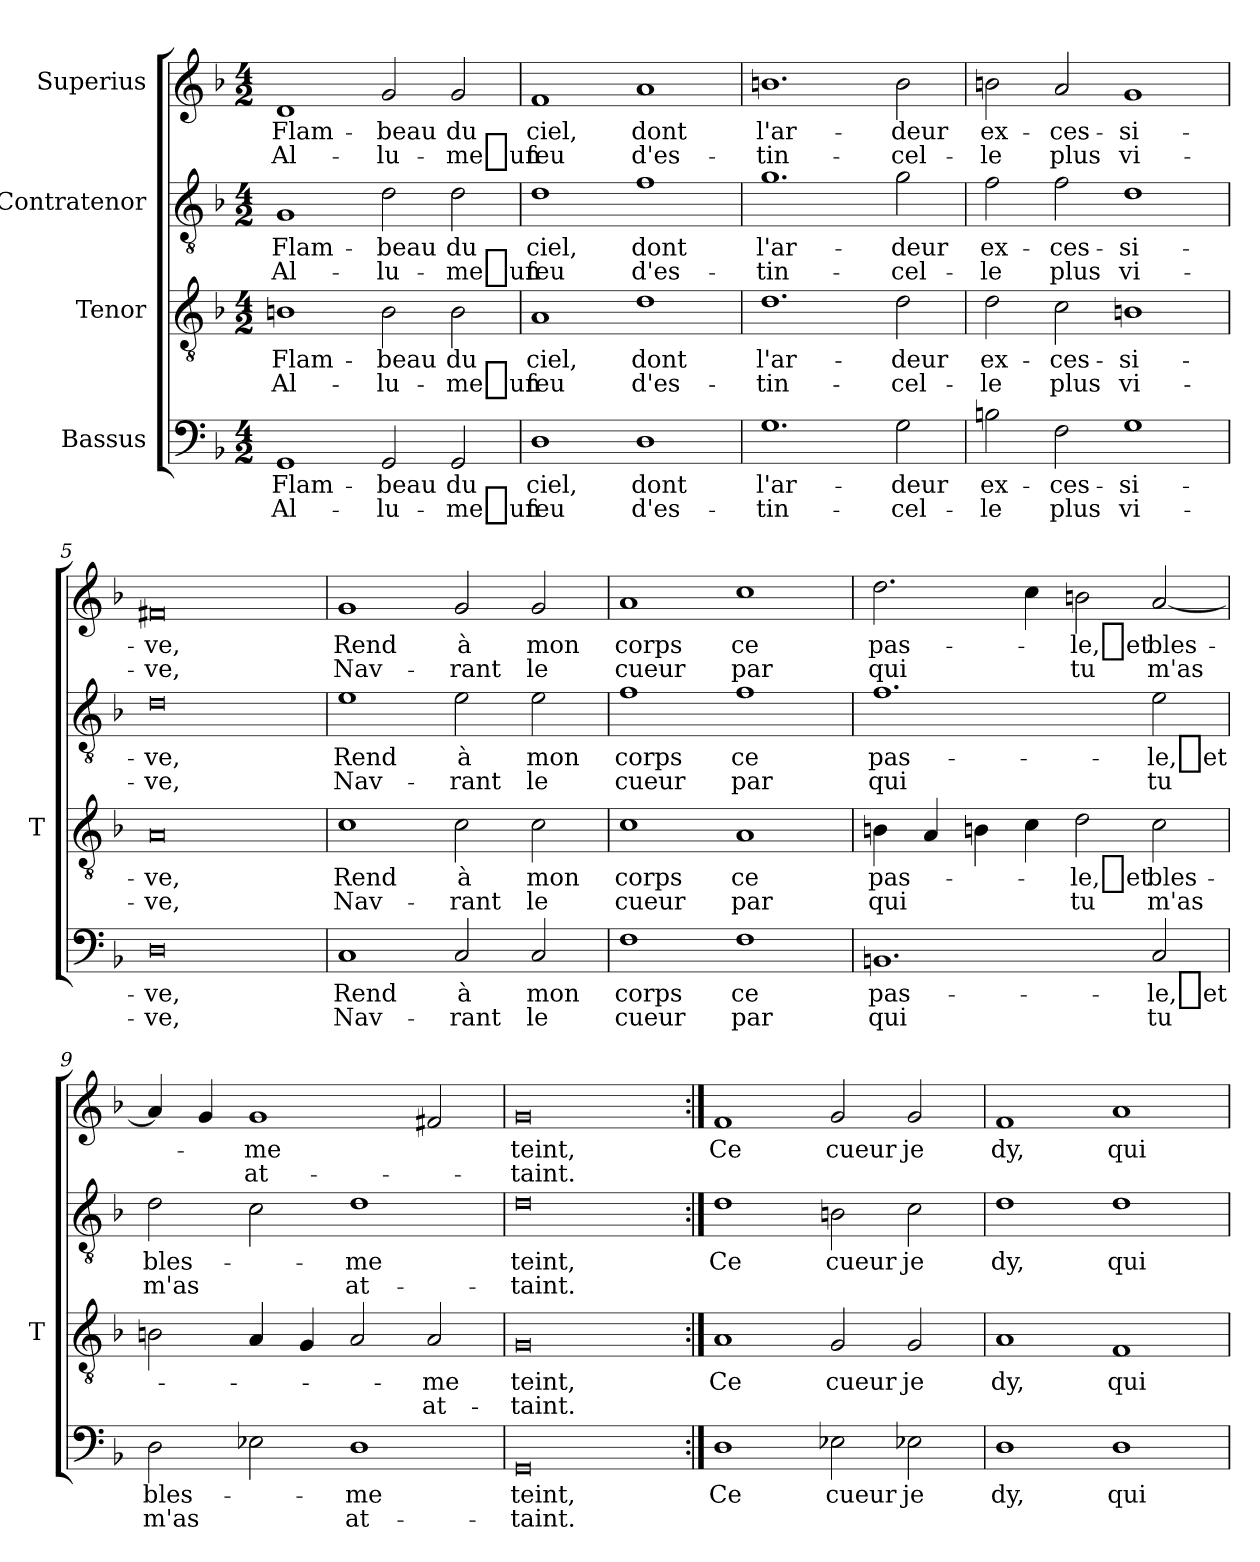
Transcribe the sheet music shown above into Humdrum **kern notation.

**kern	**text	**text	**kern	**text	**text	**kern	**text	**text	**kern	**text	**text
*part4	*part4	*part4	*part3	*part3	*part3	*part2	*part2	*part2	*part1	*part1	*part1
*staff4	*staff4	*staff4	*staff3	*staff3	*staff3	*staff2	*staff2	*staff2	*staff1	*staff1	*staff1
*I"Bassus	*	*	*I"Tenor	*	*	*I"Contratenor	*	*	*I"Superius	*	*
*	*	*	*I'T	*	*	*	*	*	*	*	*
*clefF4	*	*	*clefGv2	*	*	*clefGv2	*	*	*clefG2	*	*
*k[b-]	*	*	*k[b-]	*	*	*k[b-]	*	*	*k[b-]	*	*
*M4/2	*	*	*M4/2	*	*	*M4/2	*	*	*M4/2	*	*
=1	=1	=1	=1	=1	=1	=1	=1	=1	=1	=1	=1
1GG	Flam-	Al-	1Bn	Flam-	Al-	1G	Flam-	Al-	1d	Flam-	Al-
2GG	-beau	lu-	2B	-beau	lu-	2d	-beau	lu-	2g	-beau	lu-
2GG	-du	-me_un	2B	-du	-me_un	2d	-du	-me_un	2g	-du	-me_un
=2	=2	=2	=2	=2	=2	=2	=2	=2	=2	=2	=2
1D	-ciel,	-feu	1A	-ciel,	-feu	1d	-ciel,	-feu	1f	-ciel,	-feu
1D	-dont	d'es-	1d	-dont	d'es-	1f	-dont	d'es-	1a	-dont	d'es-
=3	=3	=3	=3	=3	=3	=3	=3	=3	=3	=3	=3
1.G	l'ar-	tin-	1.d	l'ar-	tin-	1.g	l'ar-	tin-	1.b	l'ar-	tin-
2G	-deur	cel-	2d	-deur	cel-	2g	-deur	cel-	2b	-deur	cel-
=4	=4	=4	=4	=4	=4	=4	=4	=4	=4	=4	=4
2B	ex-	-le	2d	ex-	-le	2f	ex-	-le	2b	ex-	-le
2F	ces-	-plus	2c	ces-	-plus	2f	ces-	-plus	2a	ces-	-plus
1G	si-	vi-	1Bn	si-	vi-	1d	si-	vi-	1g	si-	vi-
=5	=5	=5	=5	=5	=5	=5	=5	=5	=5	=5	=5
0D	-ve,	-ve,	0A	-ve,	-ve,	0d	-ve,	-ve,	0f#X	-ve,	-ve,
=6	=6	=6	=6	=6	=6	=6	=6	=6	=6	=6	=6
1C	-Rend	Nav-	1c	-Rend	Nav-	1e	-Rend	Nav-	1g	-Rend	Nav-
2C	-à	-rant	2c	-à	-rant	2e	-à	-rant	2g	-à	-rant
2C	-mon	-le	2c	-mon	-le	2e	-mon	-le	2g	-mon	-le
=7	=7	=7	=7	=7	=7	=7	=7	=7	=7	=7	=7
1F	-corps	-cueur	1c	-corps	-cueur	1f	-corps	-cueur	1a	-corps	-cueur
1F	-ce	-par	1A	-ce	-par	1f	-ce	-par	1cc	-ce	-par
=8	=8	=8	=8	=8	=8	=8	=8	=8	=8	=8	=8
1.BB	pas-	-qui	4Bn	pas-	-qui	1.f	pas-	-qui	2.dd	pas-	-qui
.	.	.	4A	.	.	.	.	.	.	.	.
.	.	.	4Bn	.	.	.	.	.	.	.	.
.	.	.	4c	.	.	.	.	.	4cc	.	.
.	.	.	2d	-le,_et	-tu	.	.	.	2b	-le,_et	-tu
2C	-le,_et	-tu	2c	bles-	-m'as	2e	-le,_et	-tu	[2a	bles-	-m'as
=9	=9	=9	=9	=9	=9	=9	=9	=9	=9	=9	=9
2D	bles-	-m'as	2Bn	.	.	2d	bles-	-m'as	4a]	.	.
.	.	.	.	.	.	.	.	.	4g	.	.
2E-X	.	.	4A	.	.	2c	.	.	1g	-me	at-
.	.	.	4G	.	.	.	.	.	.	.	.
1D	-me	at-	2A	.	.	1d	-me	at-	.	.	.
.	.	.	2A	-me	at-	.	.	.	2f#X	.	.
=10	=10	=10	=10	=10	=10	=10	=10	=10	=10	=10	=10
0GG	-teint,	-taint.	0G	-teint,	-taint.	0d	-teint,	-taint.	0g	-teint,	-taint.
=11:|!	=11:|!	=11:|!	=11:|!	=11:|!	=11:|!	=11:|!	=11:|!	=11:|!	=11:|!	=11:|!	=11:|!
1D	-Ce	.	1A	-Ce	.	1d	-Ce	.	1f	-Ce	.
2E-X	-cueur	.	2G	-cueur	.	2Bn	-cueur	.	2g	-cueur	.
2E-X	-je	.	2G	-je	.	2c	-je	.	2g	-je	.
=12	=12	=12	=12	=12	=12	=12	=12	=12	=12	=12	=12
1D	-dy,	.	1A	-dy,	.	1d	-dy,	.	1f	-dy,	.
1D	-qui	.	1F	-qui	.	1d	-qui	.	1a	-qui	.
=	=	=	=	=	=	=	=	=	=	=	=
*-	*-	*-	*-	*-	*-	*-	*-	*-	*-	*-	*-
